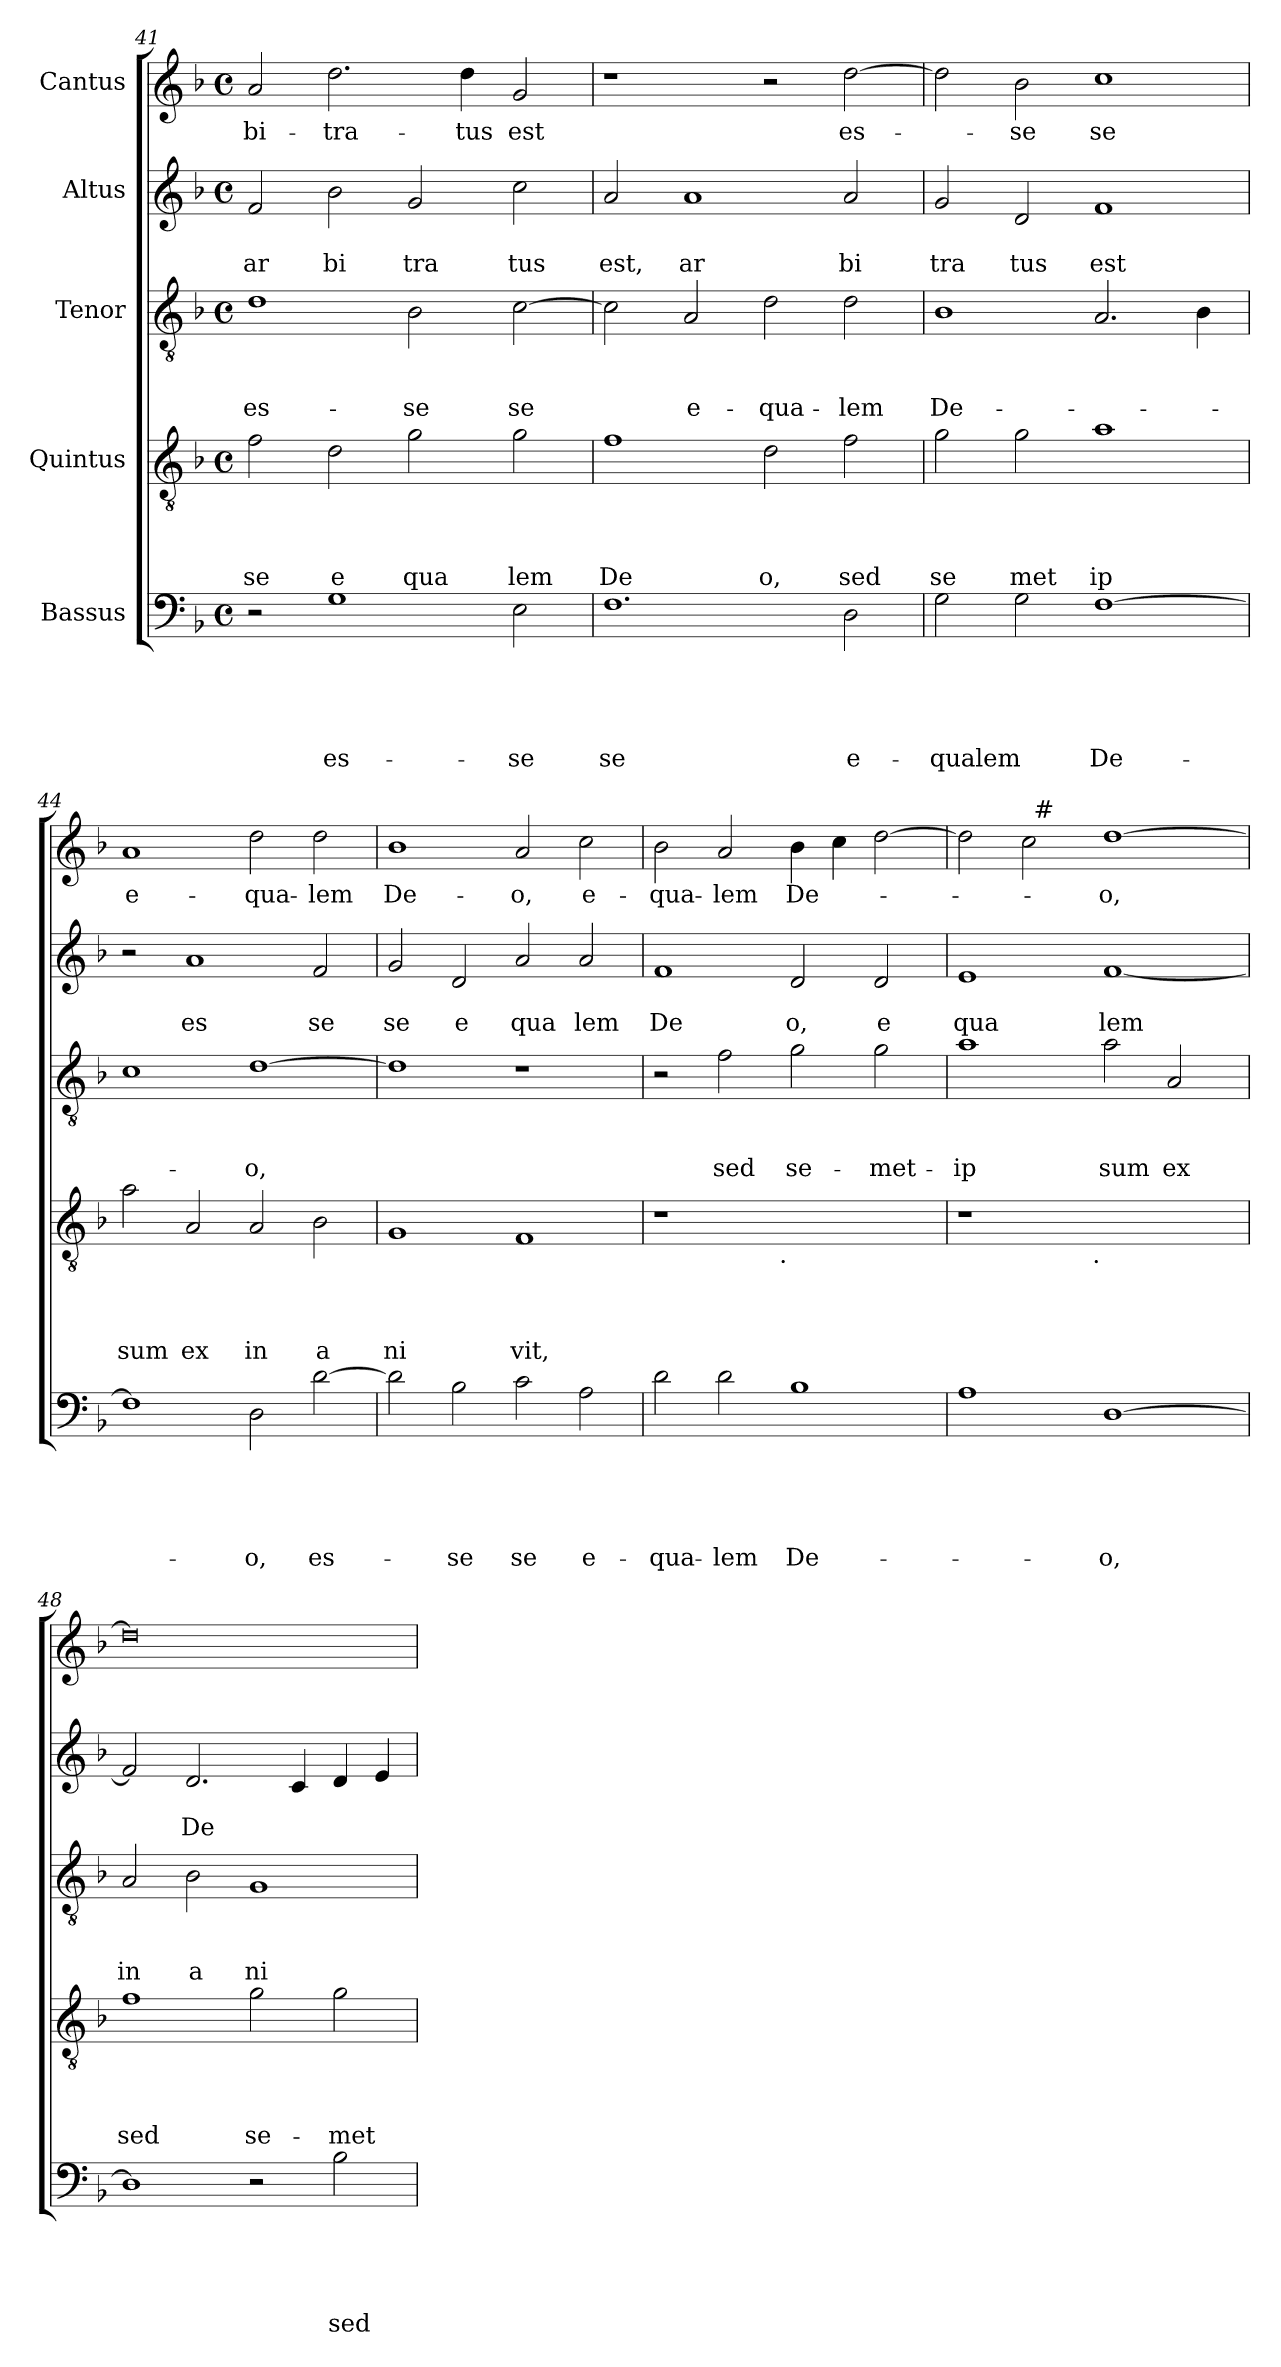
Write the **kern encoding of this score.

**kern	**text	**text	**text	**text	**text	**kern	**text	**text	**text	**text	**kern	**text	**text	**text	**kern	**text	**text	**kern	**text
*part5	*part5	*part5	*part5	*part5	*part5	*part4	*part4	*part4	*part4	*part4	*part3	*part3	*part3	*part3	*part2	*part2	*part2	*part1	*part1
*staff5	*staff5	*staff5	*staff5	*staff5	*staff5	*staff4	*staff4	*staff4	*staff4	*staff4	*staff3	*staff3	*staff3	*staff3	*staff2	*staff2	*staff2	*staff1	*staff1
*I"Bassus	*	*	*	*	*	*I"Quintus	*	*	*	*	*I"Tenor	*	*	*	*I"Altus	*	*	*I"Cantus	*
!!LO:PB:g=z
*clefF4	*	*	*	*	*	*clefGv2	*	*	*	*	*clefGv2	*	*	*	*clefG2	*	*	*clefG2	*
*k[b-]	*	*	*	*	*	*k[b-]	*	*	*	*	*k[b-]	*	*	*	*k[b-]	*	*	*k[b-]	*
*F:	*	*	*	*	*	*F:	*	*	*	*	*F:	*	*	*	*F:	*	*	*F:	*
*M4/4	*	*	*	*	*	*M4/4	*	*	*	*	*M4/4	*	*	*	*M4/4	*	*	*M4/4	*
*met(c)	*	*	*	*	*	*met(c)	*	*	*	*	*met(c)	*	*	*	*met(c)	*	*	*met(c)	*
=41	=41	=41	=41	=41	=41	=41	=41	=41	=41	=41	=41	=41	=41	=41	=41	=41	=41	=41	=41
!	!	!	!	!	!	!	!	!	!	!LO:LY:b	!	!	!	!LO:LY:b	!	!	!LO:LY:b	!	!LO:LY:b
2r	.	.	.	.	.	2f\	.	.	.	se	1d	.	.	es-	2f/	.	ar	2a/	bi-
!	!	!	!	!	!LO:LY:b	!	!	!	!	!LO:LY:b	!	!	!	!	!	!	!LO:LY:b	!	!LO:LY:b
1G	.	.	.	.	es-	2d\	.	.	.	e	.	.	.	.	2b-\	.	bi	2.dd\	-tra-
!	!	!	!	!	!	!	!	!	!	!LO:LY:b	!	!	!	!LO:LY:b	!	!	!LO:LY:b	!	!
.	.	.	.	.	.	2g\	.	.	.	qua	2B-\	.	.	-se	2g/	.	tra	.	.
!	!	!	!	!	!	!	!	!	!	!	!	!	!	!	!	!	!	!	!LO:LY:b
.	.	.	.	.	.	.	.	.	.	.	.	.	.	.	.	.	.	4dd\	-tus
!	!	!	!	!	!LO:LY:b	!	!	!	!	!LO:LY:b	!	!	!	!LO:LY:b	!	!	!LO:LY:b	!	!LO:LY:b
2E\	.	.	.	.	-se	2g\	.	.	.	lem	[>2c\	.	.	se	2cc\	.	tus	2g/	est
=42	=42	=42	=42	=42	=42	=42	=42	=42	=42	=42	=42	=42	=42	=42	=42	=42	=42	=42	=42
!	!	!	!	!	!LO:LY:b	!	!	!	!	!LO:LY:b	!	!	!	!	!	!	!LO:LY:b	!	!
1.F	.	.	.	.	se	1f	.	.	.	De	2c\]	.	.	.	2a/	.	est,	1r	.
!	!	!	!	!	!	!	!	!	!	!	!	!	!	!LO:LY:b	!	!	!LO:LY:b	!	!
.	.	.	.	.	.	.	.	.	.	.	2A/	.	.	e-	1a	.	ar	.	.
!	!	!	!	!	!	!	!	!	!	!LO:LY:b	!	!	!	!LO:LY:b	!	!	!	!	!
.	.	.	.	.	.	2d\	.	.	.	o,	2d\	.	.	-qua-	.	.	.	2r	.
!	!	!	!	!	!LO:LY:b	!	!	!	!	!LO:LY:b	!	!	!	!LO:LY:b	!	!	!LO:LY:b	!	!LO:LY:b
2D\	.	.	.	.	e-	2f\	.	.	.	sed	2d\	.	.	-lem	2a/	.	bi	[>2dd\	es-
=43	=43	=43	=43	=43	=43	=43	=43	=43	=43	=43	=43	=43	=43	=43	=43	=43	=43	=43	=43
!	!	!	!	!	!LO:LY:b	!	!	!	!	!LO:LY:b	!	!	!	!LO:LY:b	!	!	!LO:LY:b	!	!
2G\	.	.	.	.	-qualem	2g\	.	.	.	se	1B-	.	.	De-	2g/	.	tra	2dd\]	.
!	!	!	!	!	!	!	!	!	!	!LO:LY:b	!	!	!	!	!	!	!LO:LY:b	!	!LO:LY:b
2G\	.	.	.	.	.	2g\	.	.	.	met	.	.	.	.	2d/	.	tus	2b-\	-se
!	!	!	!	!	!LO:LY:b	!	!	!	!	!LO:LY:b	!	!	!	!	!	!	!LO:LY:b	!	!LO:LY:b
[>1F	.	.	.	.	De-	1a	.	.	.	ip	2.A/	.	.	.	1f	.	est	1cc	se
.	.	.	.	.	.	.	.	.	.	.	4B-\	.	.	.	.	.	.	.	.
=44	=44	=44	=44	=44	=44	=44	=44	=44	=44	=44	=44	=44	=44	=44	=44	=44	=44	=44	=44
!	!	!	!	!	!	!	!	!	!	!LO:LY:b	!	!	!	!	!	!	!	!	!LO:LY:b
1F]	.	.	.	.	.	2a\	.	.	.	sum	1c	.	.	.	2r	.	.	1a	e-
!	!	!	!	!	!	!	!	!	!	!LO:LY:b	!	!	!	!	!	!	!LO:LY:b	!	!
.	.	.	.	.	.	2A/	.	.	.	ex	.	.	.	.	1a	.	es	.	.
!	!	!	!	!	!LO:LY:b	!	!	!	!	!LO:LY:b	!	!	!	!LO:LY:b	!	!	!	!	!LO:LY:b
2D\	.	.	.	.	-o,	2A/	.	.	.	in	[>1d	.	.	-o,	.	.	.	2dd\	-qua-
!	!	!	!	!	!LO:LY:b	!	!	!	!	!LO:LY:b	!	!	!	!	!	!	!LO:LY:b	!	!LO:LY:b
[>2d\	.	.	.	.	es-	2B-\	.	.	.	a	.	.	.	.	2f/	.	se	2dd\	-lem
=45	=45	=45	=45	=45	=45	=45	=45	=45	=45	=45	=45	=45	=45	=45	=45	=45	=45	=45	=45
!	!	!	!	!	!	!	!	!	!	!LO:LY:b	!	!	!	!	!	!	!LO:LY:b	!	!LO:LY:b
2d\]	.	.	.	.	.	1G	.	.	.	ni	1d]	.	.	.	2g/	.	se	1b-	De-
!	!	!	!	!	!LO:LY:b	!	!	!	!	!	!	!	!	!	!	!	!LO:LY:b	!	!
2B-\	.	.	.	.	-se	.	.	.	.	.	.	.	.	.	2d/	.	e	.	.
!	!	!	!	!	!LO:LY:b	!	!	!	!	!LO:LY:b	!	!	!	!	!	!	!LO:LY:b	!	!LO:LY:b
2c\	.	.	.	.	se	1F	.	.	.	vit,	1r	.	.	.	2a/	.	qua	2a/	-o,
!	!	!	!	!	!LO:LY:b	!	!	!	!	!	!	!	!	!	!	!	!LO:LY:b	!	!LO:LY:b
2A\	.	.	.	.	e-	.	.	.	.	.	.	.	.	.	2a/	.	lem	2cc\	e-
=46	=46	=46	=46	=46	=46	=46	=46	=46	=46	=46	=46	=46	=46	=46	=46	=46	=46	=46	=46
!	!	!	!	!	!LO:LY:b	!	!	!	!	!	!	!	!	!	!	!	!LO:LY:b	!	!LO:LY:b
*	*	*	*	*	*	*^	*	*	*	*	*	*	*	*	*	*	*	*	*
2d\	.	.	.	.	-qua-	1r	2ryy	.	.	.	.	2r	.	.	.	1f	.	De	2b-\	-qua-
!	!	!	!	!	!LO:LY:b	!	!	!	!	!	!	!	!	!	!LO:LY:b	!	!	!	!	!LO:LY:b
2d\	.	.	.	.	-lem	.	4...ryy	.	.	.	.	2f\	.	.	sed	.	.	.	2a/	-lem
!	!	!	!	!	!	!	!LO:TX:b:t=.	!	!	!	!	!	!	!	!	!	!	!	!	!
.	.	.	.	.	.	.	1ryy	.	.	.	.	.	.	.	.	.	.	.	.	.
!	!	!	!	!	!LO:LY:b	!	!	!	!	!	!	!	!	!	!LO:LY:b	!	!	!LO:LY:b	!	!LO:LY:b
1B-	.	.	.	.	De-	1ryy	.	.	.	.	.	2g\	.	.	se-	2d/	.	o,	4b-\	De-
.	.	.	.	.	.	.	.	.	.	.	.	.	.	.	.	.	.	.	4cc\	.
!	!	!	!	!	!	!	!	!	!	!	!	!	!	!	!LO:LY:b	!	!	!LO:LY:b	!	!
.	.	.	.	.	.	.	.	.	.	.	.	2g\	.	.	-met-	2d/	.	e	[<2dd\	.
.	.	.	.	.	.	.	32ryy	.	.	.	.	.	.	.	.	.	.	.	.	.
!!LO:LB:g=z
=47	=47	=47	=47	=47	=47	=47	=47	=47	=47	=47	=47	=47	=47	=47	=47	=47	=47	=47	=47	=47
!	!	!	!	!	!	!	!	!	!	!	!	!	!	!	!LO:LY:b	!	!	!LO:LY:b	!	!
*	*	*	*	*	*	*	*	*	*	*	*	*	*	*	*	*	*	*	*^	*
1A	.	.	.	.	.	1r	2ryy	.	.	.	.	1a	.	.	-ip	1e	.	qua	2dd\]	2ryy	.
.	.	.	.	.	.	.	4...ryy	.	.	.	.	.	.	.	.	.	.	.	2cc\	32ryy	.
!	!	!	!	!	!	!	!	!	!	!	!	!	!	!	!	!	!	!	!	!LO:TX:a:t=#	!
.	.	.	.	.	.	.	.	.	.	.	.	.	.	.	.	.	.	.	.	1ryy	.
!	!	!	!	!	!	!	!LO:TX:b:t=.	!	!	!	!	!	!	!	!	!	!	!	!	!	!
.	.	.	.	.	.	.	1ryy	.	.	.	.	.	.	.	.	.	.	.	.	.	.
!	!	!	!	!	!LO:LY:b	!	!	!	!	!	!	!	!	!	!LO:LY:b	!	!	!LO:LY:b	!	!	!LO:LY:b
[>1D	.	.	.	.	-o,	1ryy	.	.	.	.	.	2a\	.	.	sum	[<1f	.	lem	[>1dd	.	-o,
!	!	!	!	!	!	!	!	!	!	!	!	!	!	!	!LO:LY:b	!	!	!	!	!	!
.	.	.	.	.	.	.	.	.	.	.	.	2A/	.	.	ex	.	.	.	.	.	.
.	.	.	.	.	.	.	.	.	.	.	.	.	.	.	.	.	.	.	.	4...ryy	.
.	.	.	.	.	.	.	32ryy	.	.	.	.	.	.	.	.	.	.	.	.	.	.
=48	=48	=48	=48	=48	=48	=48	=48	=48	=48	=48	=48	=48	=48	=48	=48	=48	=48	=48	=48	=48	=48
!	!	!	!	!	!	!	!	!	!	!	!LO:LY:b	!	!	!	!LO:LY:b	!	!	!	!	!	!
*	*	*	*	*	*	*v	*v	*	*	*	*	*	*	*	*	*	*	*	*v	*v	*
1D]	.	.	.	.	.	1f	.	.	.	sed	2A/	.	.	in	2f/]	.	.	0dd]	.
!	!	!	!	!	!	!	!	!	!	!	!	!	!	!LO:LY:b	!	!	!LO:LY:b	!	!
.	.	.	.	.	.	.	.	.	.	.	2B-\	.	.	a	2.d/	.	De	.	.
!	!	!	!	!	!	!	!	!	!	!LO:LY:b	!	!	!	!LO:LY:b	!	!	!	!	!
2r	.	.	.	.	.	2g\	.	.	.	se-	1G	.	.	ni	.	.	.	.	.
.	.	.	.	.	.	.	.	.	.	.	.	.	.	.	4c/	.	.	.	.
!	!	!	!	!	!LO:LY:b	!	!	!	!	!LO:LY:b	!	!	!	!	!	!	!	!	!
2B-\	.	.	.	.	sed	2g\	.	.	.	-met-	.	.	.	.	4d/	.	.	.	.
.	.	.	.	.	.	.	.	.	.	.	.	.	.	.	4e/	.	.	.	.
=	=	=	=	=	=	=	=	=	=	=	=	=	=	=	=	=	=	=	=
*-	*-	*-	*-	*-	*-	*-	*-	*-	*-	*-	*-	*-	*-	*-	*-	*-	*-	*-	*-
